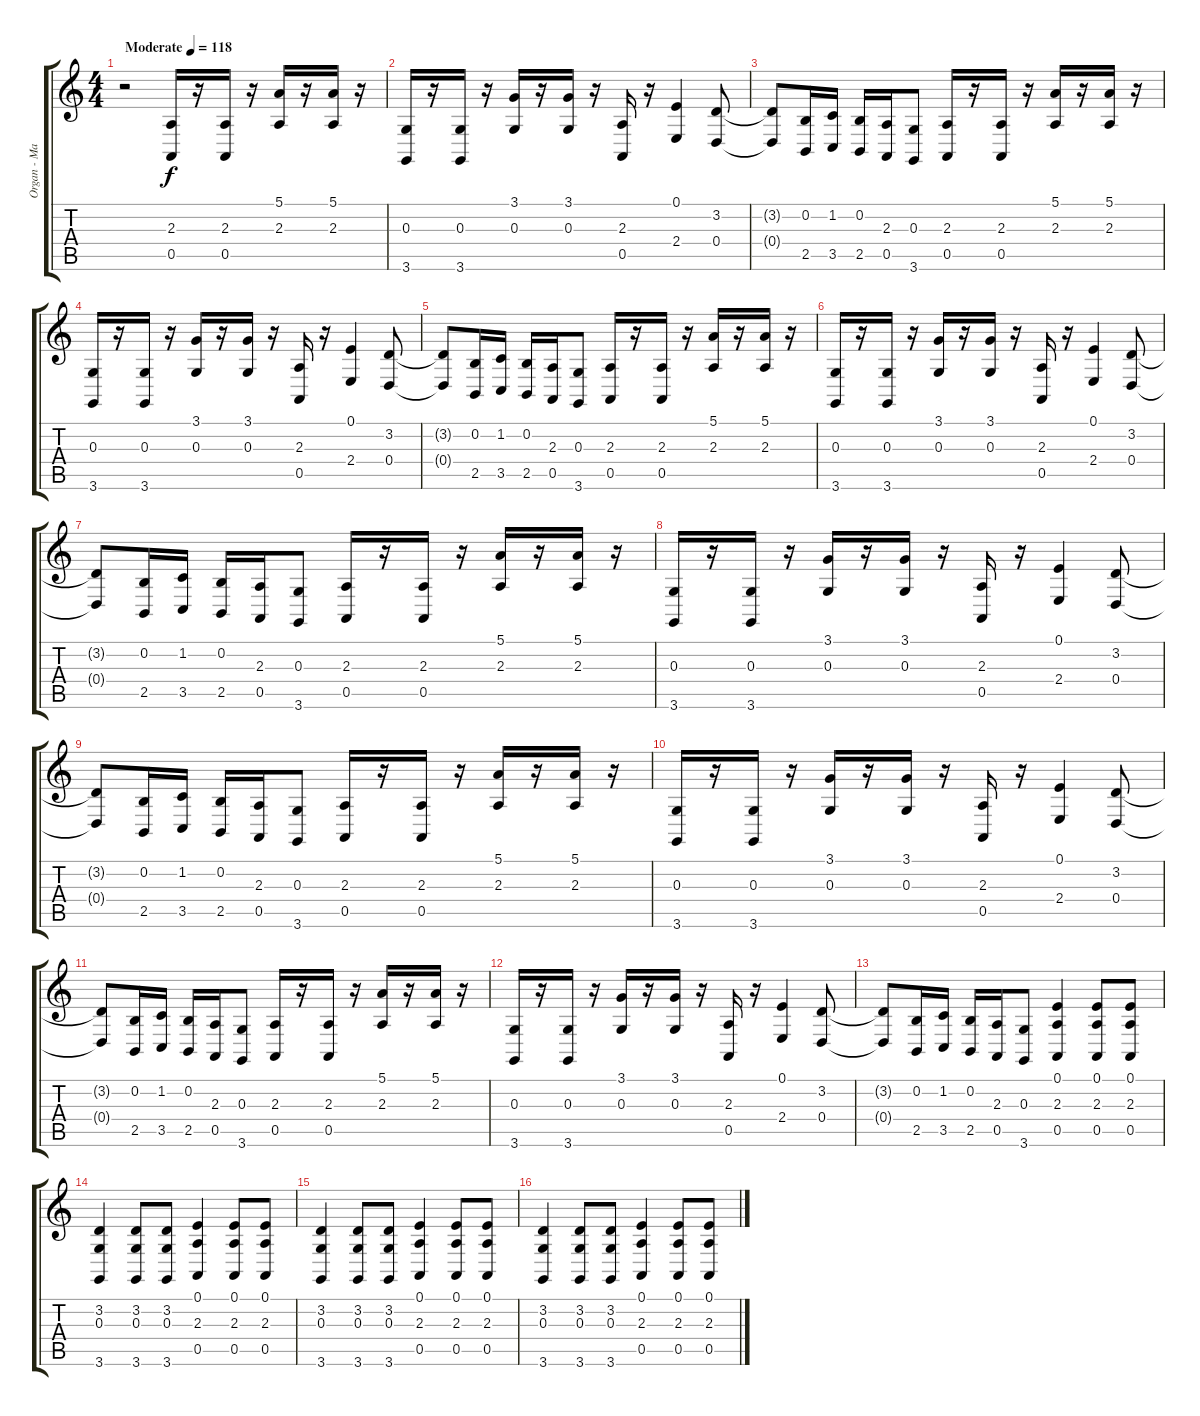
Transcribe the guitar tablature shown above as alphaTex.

\track ("Organ - Manzarek" "Organ - Ma") {instrument lead2sawtooth}
\staff {score tabs}
\tuning (E4 B3 G3 D3 A2 E2) {hide}
\ts (4 4)
\tempo (118 "Moderate")
\clef g2
\ks c
r.2{dy f instrument lead2sawtooth} (2.3 0.5).16 r.16 (2.3 0.5).16 r.16 (5.1 2.3).16 r.16 (5.1 2.3).16 r.16 |
(0.3 3.6).16 r.16 (0.3 3.6).16 r.16 (3.1 0.3).16 r.16 (3.1 0.3).16 r.16 (2.3 0.5).16 r.16 (0.1 2.4).4 (3.2 0.4).8 |
(3.2{t} 0.4{t}).8 (0.2 2.5).16 (1.2 3.5).16 (0.2 2.5).16 (2.3 0.5).16 (0.3 3.6).8 (2.3 0.5).16 r.16 (2.3 0.5).16 r.16 (5.1 2.3).16 r.16 (5.1 2.3).16 r.16 |
(0.3 3.6).16 r.16 (0.3 3.6).16 r.16 (3.1 0.3).16 r.16 (3.1 0.3).16 r.16 (2.3 0.5).16 r.16 (0.1 2.4).4 (3.2 0.4).8 |
(3.2{t} 0.4{t}).8 (0.2 2.5).16 (1.2 3.5).16 (0.2 2.5).16 (2.3 0.5).16 (0.3 3.6).8 (2.3 0.5).16 r.16 (2.3 0.5).16 r.16 (5.1 2.3).16 r.16 (5.1 2.3).16 r.16 |
(0.3 3.6).16 r.16 (0.3 3.6).16 r.16 (3.1 0.3).16 r.16 (3.1 0.3).16 r.16 (2.3 0.5).16 r.16 (0.1 2.4).4 (3.2 0.4).8 |
(3.2{t} 0.4{t}).8 (0.2 2.5).16 (1.2 3.5).16 (0.2 2.5).16 (2.3 0.5).16 (0.3 3.6).8 (2.3 0.5).16 r.16 (2.3 0.5).16 r.16 (5.1 2.3).16 r.16 (5.1 2.3).16 r.16 |
(0.3 3.6).16 r.16 (0.3 3.6).16 r.16 (3.1 0.3).16 r.16 (3.1 0.3).16 r.16 (2.3 0.5).16 r.16 (0.1 2.4).4 (3.2 0.4).8 |
(3.2{t} 0.4{t}).8 (0.2 2.5).16 (1.2 3.5).16 (0.2 2.5).16 (2.3 0.5).16 (0.3 3.6).8 (2.3 0.5).16 r.16 (2.3 0.5).16 r.16 (5.1 2.3).16 r.16 (5.1 2.3).16 r.16 |
(0.3 3.6).16 r.16 (0.3 3.6).16 r.16 (3.1 0.3).16 r.16 (3.1 0.3).16 r.16 (2.3 0.5).16 r.16 (0.1 2.4).4 (3.2 0.4).8 |
(3.2{t} 0.4{t}).8 (0.2 2.5).16 (1.2 3.5).16 (0.2 2.5).16 (2.3 0.5).16 (0.3 3.6).8 (2.3 0.5).16 r.16 (2.3 0.5).16 r.16 (5.1 2.3).16 r.16 (5.1 2.3).16 r.16 |
(0.3 3.6).16 r.16 (0.3 3.6).16 r.16 (3.1 0.3).16 r.16 (3.1 0.3).16 r.16 (2.3 0.5).16 r.16 (0.1 2.4).4 (3.2 0.4).8 |
(3.2{t} 0.4{t}).8 (0.2 2.5).16 (1.2 3.5).16 (0.2 2.5).16 (2.3 0.5).16 (0.3 3.6).8 (0.1 2.3 0.5).4 (0.1 2.3 0.5).8 (0.1 2.3 0.5).8 |
(3.2 0.3 3.6).4 (3.2 0.3 3.6).8 (3.2 0.3 3.6).8 (0.1 2.3 0.5).4 (0.1 2.3 0.5).8 (0.1 2.3 0.5).8 |
(3.2 0.3 3.6).4 (3.2 0.3 3.6).8 (3.2 0.3 3.6).8 (0.1 2.3 0.5).4 (0.1 2.3 0.5).8 (0.1 2.3 0.5).8 |
(3.2 0.3 3.6).4 (3.2 0.3 3.6).8 (3.2 0.3 3.6).8 (0.1 2.3 0.5).4 (0.1 2.3 0.5).8 (0.1 2.3 0.5).8
